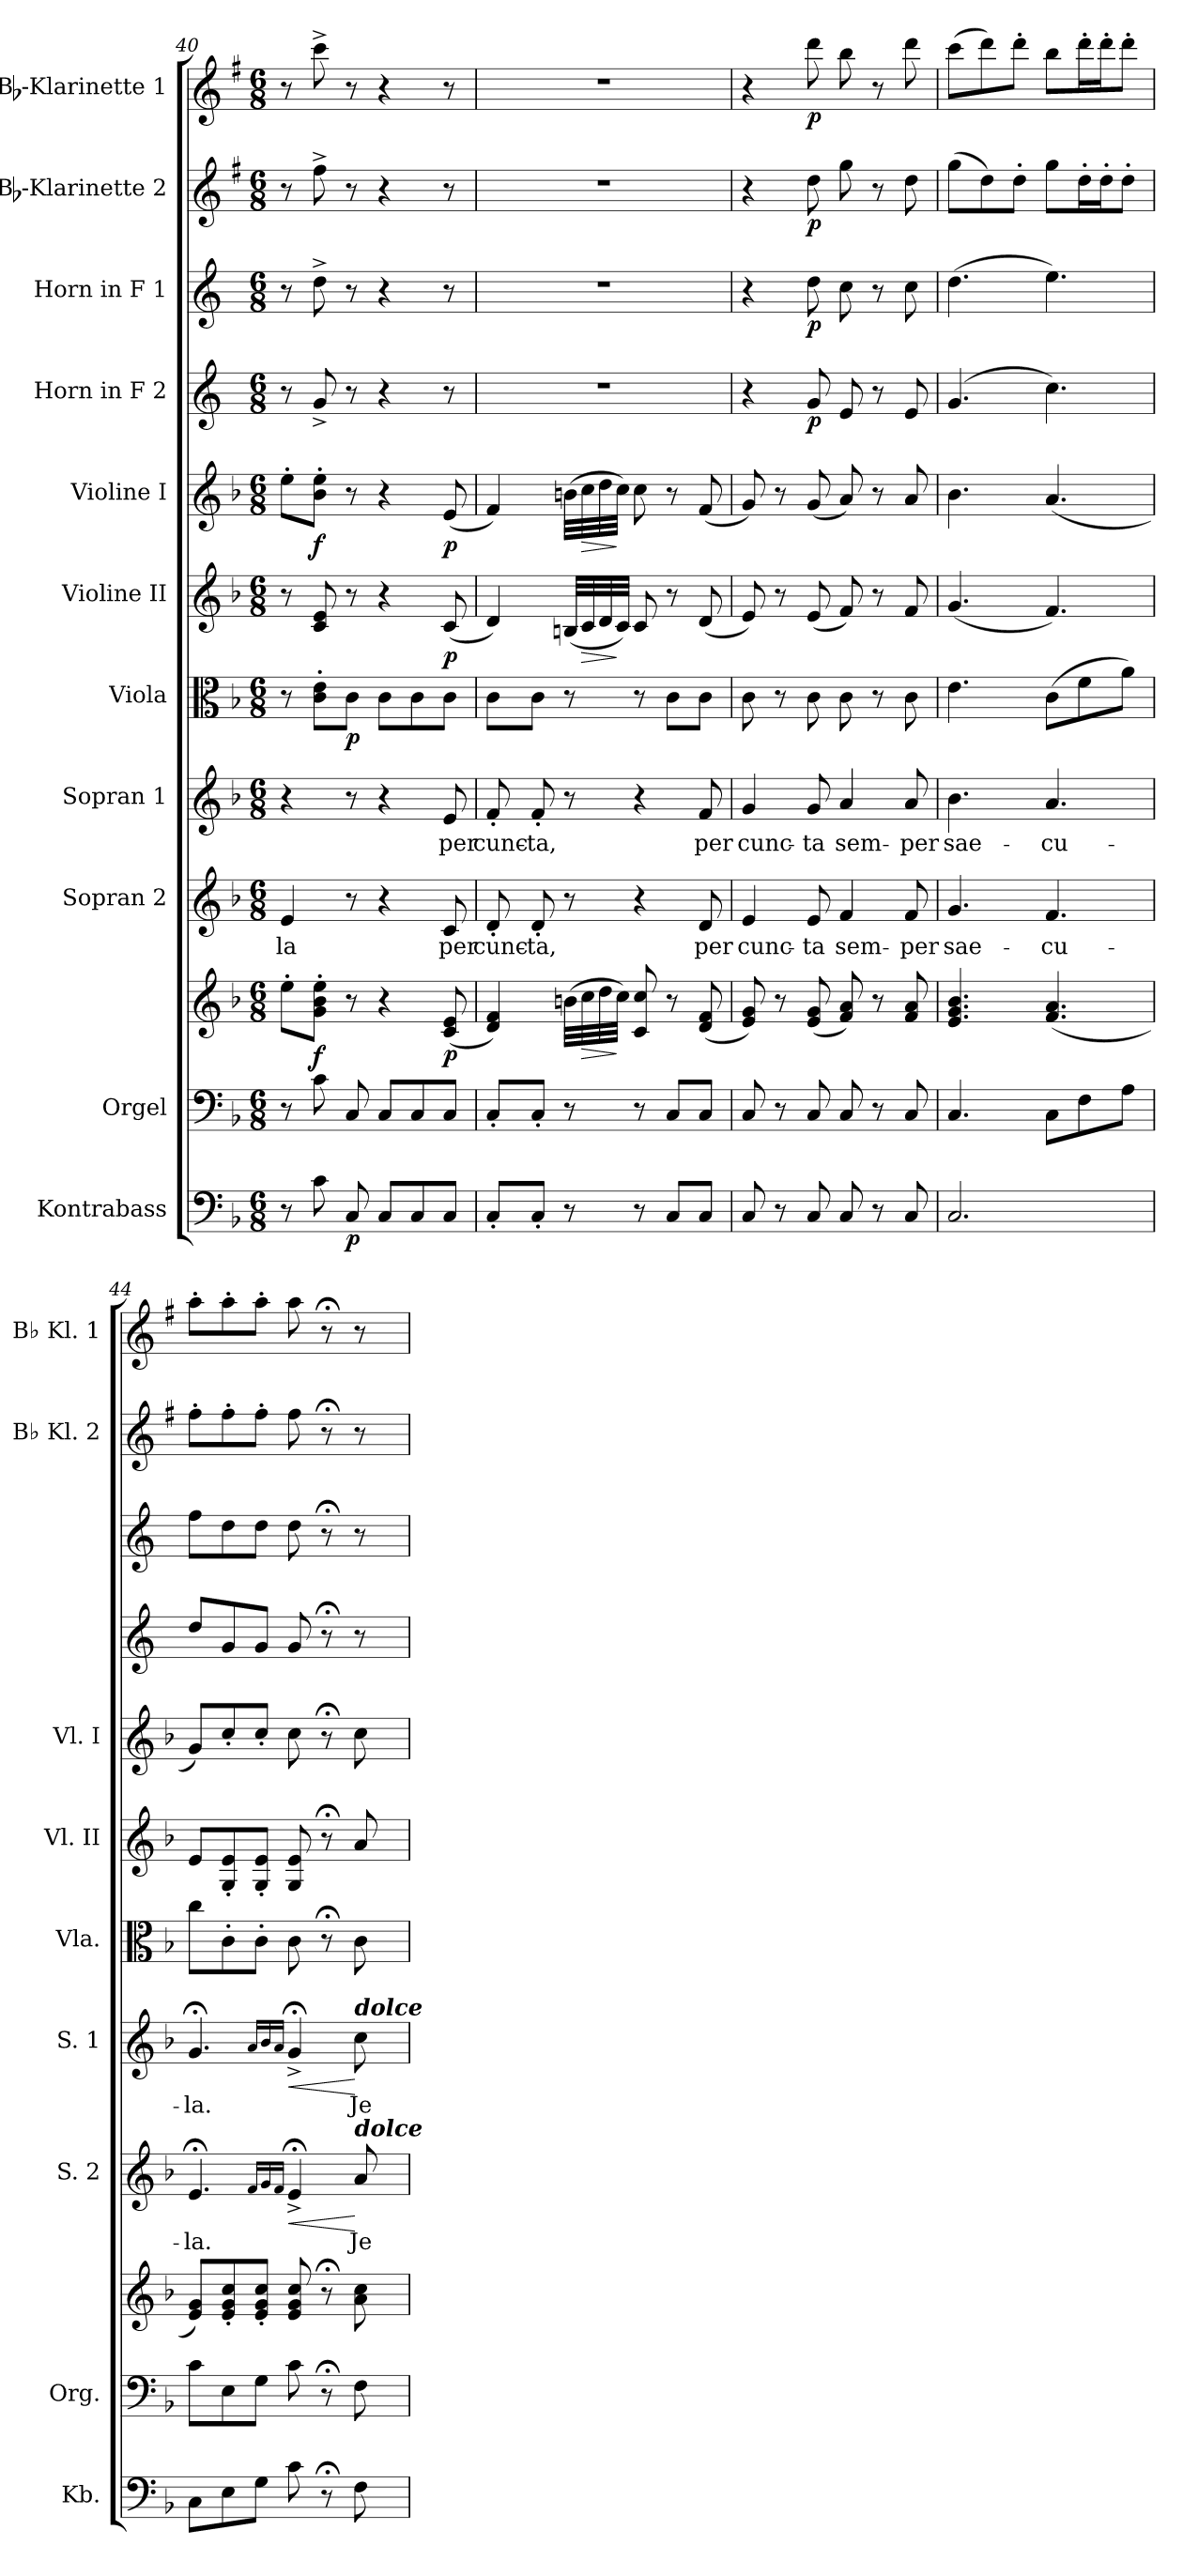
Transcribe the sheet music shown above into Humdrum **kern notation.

**kern	**dynam	**kern	**kern	**dynam	**kern	**text	**dynam	**kern	**text	**dynam	**kern	**dynam	**kern	**dynam	**kern	**dynam	**kern	**dynam	**kern	**dynam	**kern	**dynam	**kern	**dynam
*part11	*part11	*part10	*part10	*part10	*part9	*part9	*part9	*part8	*part8	*part8	*part7	*part7	*part6	*part6	*part5	*part5	*part4	*part4	*part3	*part3	*part2	*part2	*part1	*part1
*staff12	*staff12	*staff11	*staff10	*staff10/11	*staff9	*staff9	*staff9	*staff8	*staff8	*staff8	*staff7	*staff7	*staff6	*staff6	*staff5	*staff5	*staff4	*staff4	*staff3	*staff3	*staff2	*staff2	*staff1	*staff1
*I"Kontrabass	*	*I"Orgel	*	*	*I"Sopran 2	*	*	*I"Sopran 1	*	*	*I"Viola	*	*I"Violine II	*	*I"Violine I	*	*I"Horn in F 2	*	*I"Horn in F 1	*	*I"Bb-Klarinette 2	*	*I"Bb-Klarinette 1	*
*I'Kb.	*	*I'Org.	*	*	*I'S. 2	*	*	*I'S. 1	*	*	*I'Vla.	*	*I'Vl. II	*	*I'Vl. I	*	*	*	*	*	*I'Bb Kl. 2	*	*I'Bb Kl. 1	*
*clefF4	*	*clefF4	*clefG2	*	*clefG2	*	*	*clefG2	*	*	*clefC3	*	*clefG2	*	*clefG2	*	*clefG2	*	*clefG2	*	*clefG2	*	*clefG2	*
*ITrd7c12	*	*	*	*	*	*	*	*	*	*	*	*	*	*	*	*	*ITrd4c7	*	*ITrd4c7	*	*ITrd1c2	*	*ITrd1c2	*
*k[b-]	*	*k[b-]	*k[b-]	*	*k[b-]	*	*	*k[b-]	*	*	*k[b-]	*	*k[b-]	*	*k[b-]	*	*k[b-]	*	*k[b-]	*	*k[b-]	*	*k[b-]	*
*F:	*	*F:	*F:	*	*F:	*	*	*F:	*	*	*F:	*	*F:	*	*F:	*	*F:	*	*F:	*	*F:	*	*F:	*
*M6/8	*	*M6/8	*M6/8	*	*M6/8	*	*	*M6/8	*	*	*M6/8	*	*M6/8	*	*M6/8	*	*M6/8	*	*M6/8	*	*M6/8	*	*M6/8	*
=40	=40	=40	=40	=40	=40	=40	=40	=40	=40	=40	=40	=40	=40	=40	=40	=40	=40	=40	=40	=40	=40	=40	=40	=40
!	!	!	!	!	!	!LO:LY:b	!	!	!	!	!	!	!	!	!	!	!	!	!	!	!	!	!	!
8r	.	8r	8ee'>\L	.	4e/	-la	.	4r	.	.	8r	.	8r	.	8ee'>\L	.	8r	.	8r	.	8r	.	8r	.
!	!	!	!	!LO:DY:b	!	!	!	!	!	!	!	!	!	!	!	!LO:DY:b	!	!	!	!	!	!	!	!
8C\	.	8c\	8g\'> 8b-\'> 8ee\'>J	f	.	.	.	.	.	.	8c\'> 8e\'>L	.	8c/ 8e/	.	8b-\'> 8ee\'>J	f	8c^</	.	8g^>\	.	8ee^>\	.	8bb-^>\	.
!	!LO:DY:b	!	!	!	!	!	!	!	!	!	!	!LO:DY:b	!	!	!	!	!	!	!	!	!	!	!	!
8CC/	p	8C/	8r	.	8r	.	.	8r	.	.	8c\J	p	8r	.	8r	.	8r	.	8r	.	8r	.	8r	.
8CC/L	.	8C/L	4r	.	4r	.	.	4r	.	.	8c\L	.	4r	.	4r	.	4r	.	4r	.	4r	.	4r	.
8CC/	.	8C/	.	.	.	.	.	.	.	.	8c\	.	.	.	.	.	.	.	.	.	.	.	.	.
!	!	!	!	!LO:DY:b	!	!LO:LY:b	!	!	!LO:LY:b	!	!	!	!	!LO:DY:b	!	!LO:DY:b	!	!	!	!	!	!	!	!
8CC/J	.	8C/J	(<8c/ 8e/	p	8c/	per	.	8e/	per	.	8c\J	.	(<8c/	p	(<8e/	p	8r	.	8r	.	8r	.	8r	.
!!LO:PB:g=z
=41	=41	=41	=41	=41	=41	=41	=41	=41	=41	=41	=41	=41	=41	=41	=41	=41	=41	=41	=41	=41	=41	=41	=41	=41
!	!	!	!	!	!	!LO:LY:b	!	!	!LO:LY:b	!	!	!	!	!	!	!	!	!	!	!	!	!	!	!
8CC'</L	.	8C'</L	4d/ 4f/)	.	8d'</	cunc-	.	8f'</	cunc-	.	8c\L	.	4d/)	.	4f/)	.	2.r	.	2.r	.	2.r	.	2.r	.
!	!	!	!	!	!	!LO:LY:b	!	!	!LO:LY:b	!	!	!	!	!	!	!	!	!	!	!	!	!	!	!
8CC'</J	.	8C'</J	.	.	8d'</	-ta,	.	8f'</	-ta,	.	8c\J	.	.	.	.	.	.	.	.	.	.	.	.	.
8r	.	8r	(>32bn\LLL	.	8r	.	.	8r	.	.	8r	.	(<32Bn/LLL	.	(>32bn\LLL	.	.	.	.	.	.	.	.	.
!	!	!	!	!LO:HP:b	!	!	!	!	!	!	!	!	!	!LO:HP:b	!	!LO:HP:b	!	!	!	!	!	!	!	!
.	.	.	32cc\	>	.	.	.	.	.	.	.	.	32c/	>	32cc\	>	.	.	.	.	.	.	.	.
.	.	.	32dd\	.	.	.	.	.	.	.	.	.	32d/	.	32dd\	.	.	.	.	.	.	.	.	.
.	.	.	32cc\JJJ)	]	.	.	.	.	.	.	.	.	32c/JJJ)	]	32cc\JJJ)	]	.	.	.	.	.	.	.	.
8r	.	8r	8c/ 8cc/	.	4r	.	.	4r	.	.	8r	.	8c/	.	8cc\	.	.	.	.	.	.	.	.	.
8CC/L	.	8C/L	8r	.	.	.	.	.	.	.	8c\L	.	8r	.	8r	.	.	.	.	.	.	.	.	.
!	!	!	!	!	!	!LO:LY:b	!	!	!LO:LY:b	!	!	!	!	!	!	!	!	!	!	!	!	!	!	!
8CC/J	.	8C/J	(<8d/ 8f/	.	8d/	per	.	8f/	per	.	8c\J	.	(<8d/	.	(<8f/	.	.	.	.	.	.	.	.	.
=42	=42	=42	=42	=42	=42	=42	=42	=42	=42	=42	=42	=42	=42	=42	=42	=42	=42	=42	=42	=42	=42	=42	=42	=42
!	!	!	!	!	!	!LO:LY:b	!	!	!LO:LY:b	!	!	!	!	!	!	!	!	!	!	!	!	!	!	!
8CC/	.	8C/	8e/ 8g/)	.	4e/	cunc-	.	4g/	cunc-	.	8c\	.	8e/)	.	8g/)	.	4r	.	4r	.	4r	.	4r	.
8r	.	8r	8r	.	.	.	.	.	.	.	8r	.	8r	.	8r	.	.	.	.	.	.	.	.	.
!	!	!	!	!	!	!LO:LY:b	!	!	!LO:LY:b	!	!	!	!	!	!	!	!	!LO:DY:b	!	!LO:DY:b	!	!LO:DY:b	!	!LO:DY:b
8CC/	.	8C/	(<8e/ 8g/	.	8e/	-ta	.	8g/	-ta	.	8c\	.	(<8e/	.	(<8g/	.	8c/	p	8g\	p	8cc\	p	8ccc\	p
!	!	!	!	!	!	!LO:LY:b	!	!	!LO:LY:b	!	!	!	!	!	!	!	!	!	!	!	!	!	!	!
8CC/	.	8C/	8f/ 8a/)	.	4f/	sem-	.	4a/	sem-	.	8c\	.	8f/)	.	8a/)	.	8A/	.	8f\	.	8ff\	.	8aa\	.
8r	.	8r	8r	.	.	.	.	.	.	.	8r	.	8r	.	8r	.	8r	.	8r	.	8r	.	8r	.
!	!	!	!	!	!	!LO:LY:b	!	!	!LO:LY:b	!	!	!	!	!	!	!	!	!	!	!	!	!	!	!
8CC/	.	8C/	8f/ 8a/	.	8f/	-per	.	8a/	-per	.	8c\	.	8f/	.	8a/	.	8A/	.	8f\	.	8cc\	.	8ccc\	.
=43	=43	=43	=43	=43	=43	=43	=43	=43	=43	=43	=43	=43	=43	=43	=43	=43	=43	=43	=43	=43	=43	=43	=43	=43
!	!	!	!	!	!	!LO:LY:b	!	!	!LO:LY:b	!	!	!	!	!	!	!	!	!	!	!	!	!	!	!
2.CC/	.	4.C/	4.e/ 4.g/ 4.b-/	.	4.g/	sae-	.	4.b-\	sae-	.	4.e\	.	(<4.g/	.	4.b-\	.	(4.c/	.	(>4.g\	.	(>8ff\L	.	(>8bb-\L	.
.	.	.	.	.	.	.	.	.	.	.	.	.	.	.	.	.	.	.	.	.	8cc\)	.	8ccc\)	.
.	.	.	.	.	.	.	.	.	.	.	.	.	.	.	.	.	.	.	.	.	8cc'>\J	.	8ccc'>\J	.
!	!	!	!	!	!	!LO:LY:b	!	!	!LO:LY:b	!	!	!	!	!	!	!	!	!	!	!	!	!	!	!
.	.	8C\L	(<4.f/ 4.a/	.	4.f/	-cu-	.	4.a/	-cu-	.	(>8c\L	.	4.f/)	.	(<4.a/	.	4.f\)	.	4.a\)	.	8ff\L	.	8aa\L	.
.	.	8F\	.	.	.	.	.	.	.	.	8f\	.	.	.	.	.	.	.	.	.	16cc'>\L	.	16ccc'>\L	.
.	.	.	.	.	.	.	.	.	.	.	.	.	.	.	.	.	.	.	.	.	16cc'>\J	.	16ccc'>\J	.
.	.	8A\J	.	.	.	.	.	.	.	.	8a\J)	.	.	.	.	.	.	.	.	.	8cc'>\J	.	8ccc'>\J	.
=44	=44	=44	=44	=44	=44	=44	=44	=44	=44	=44	=44	=44	=44	=44	=44	=44	=44	=44	=44	=44	=44	=44	=44	=44
!	!	!	!	!	!	!LO:LY:b	!	!	!LO:LY:b	!	!	!	!	!	!	!	!	!	!	!	!	!	!	!
8CC\L	.	8c\L	8e/ 8g/L)	.	4.e;</	-la.	.	4.g;</	-la.	.	8cc\L	.	8e/L	.	8g/L)	.	8g/L	.	8b-\L	.	8ee'>\L	.	8gg'>\L	.
8EE\	.	8E\	8e/'< 8g/'< 8cc/'<	.	.	.	.	.	.	.	8c'>\	.	8G/'< 8e/'<	.	8cc'</	.	8c/	.	8g\	.	8ee'>\	.	8gg'>\	.
8GG\J	.	8G\J	8e/'< 8g/'< 8cc/'<J	.	.	.	.	.	.	.	8c'>\J	.	8G/'< 8e/'<J	.	8cc'</J	.	8c/J	.	8g\J	.	8ee'>\J	.	8gg'>\J	.
.	.	.	.	.	16qf/LL	.	.	16qa/LL	.	.	.	.	.	.	.	.	.	.	.	.	.	.	.	.
.	.	.	.	.	16qg/	.	.	16qb-/	.	.	.	.	.	.	.	.	.	.	.	.	.	.	.	.
.	.	.	.	.	16qf/JJ	.	.	16qa/JJ	.	.	.	.	.	.	.	.	.	.	.	.	.	.	.	.
!	!	!	!	!	!	!	!LO:HP:b	!	!	!LO:HP:b	!	!	!	!	!	!	!	!	!	!	!	!	!	!
8C\	.	8c\	8e/ 8g/ 8cc/	.	4e;<^</	.	<	4g;<^</	.	<	8c\	.	8G/ 8e/	.	8cc\	.	8c/	.	8g\	.	8ee\	.	8gg\	.
8r;<	.	8r;<	8r;<	.	.	.	.	.	.	.	8r;<	.	8r;<	.	8r;<	.	8r;<	.	8r;<	.	8r;<	.	8r;<	.
!	!	!	!	!	!	!	!	!LO:TX:a:Bi:t=dolce	!	!	!	!	!	!	!	!	!	!	!	!	!	!	!	!
!	!	!	!	!	!LO:TX:a:Bi:t=dolce	!	!	!	!	!	!	!	!	!	!	!	!	!	!	!	!	!	!	!
!	!	!	!	!	!	!LO:LY:b	!	!	!LO:LY:b	!	!	!	!	!	!	!	!	!	!	!	!	!	!	!
8FF\	.	8F\	8a\ 8cc\	.	8a/	Je-	[	8cc\	Je-	[	8c\	.	8a/	.	8cc\	.	8r	.	8r	.	8r	.	8r	.
=	=	=	=	=	=	=	=	=	=	=	=	=	=	=	=	=	=	=	=	=	=	=	=	=
*-	*-	*-	*-	*-	*-	*-	*-	*-	*-	*-	*-	*-	*-	*-	*-	*-	*-	*-	*-	*-	*-	*-	*-	*-
